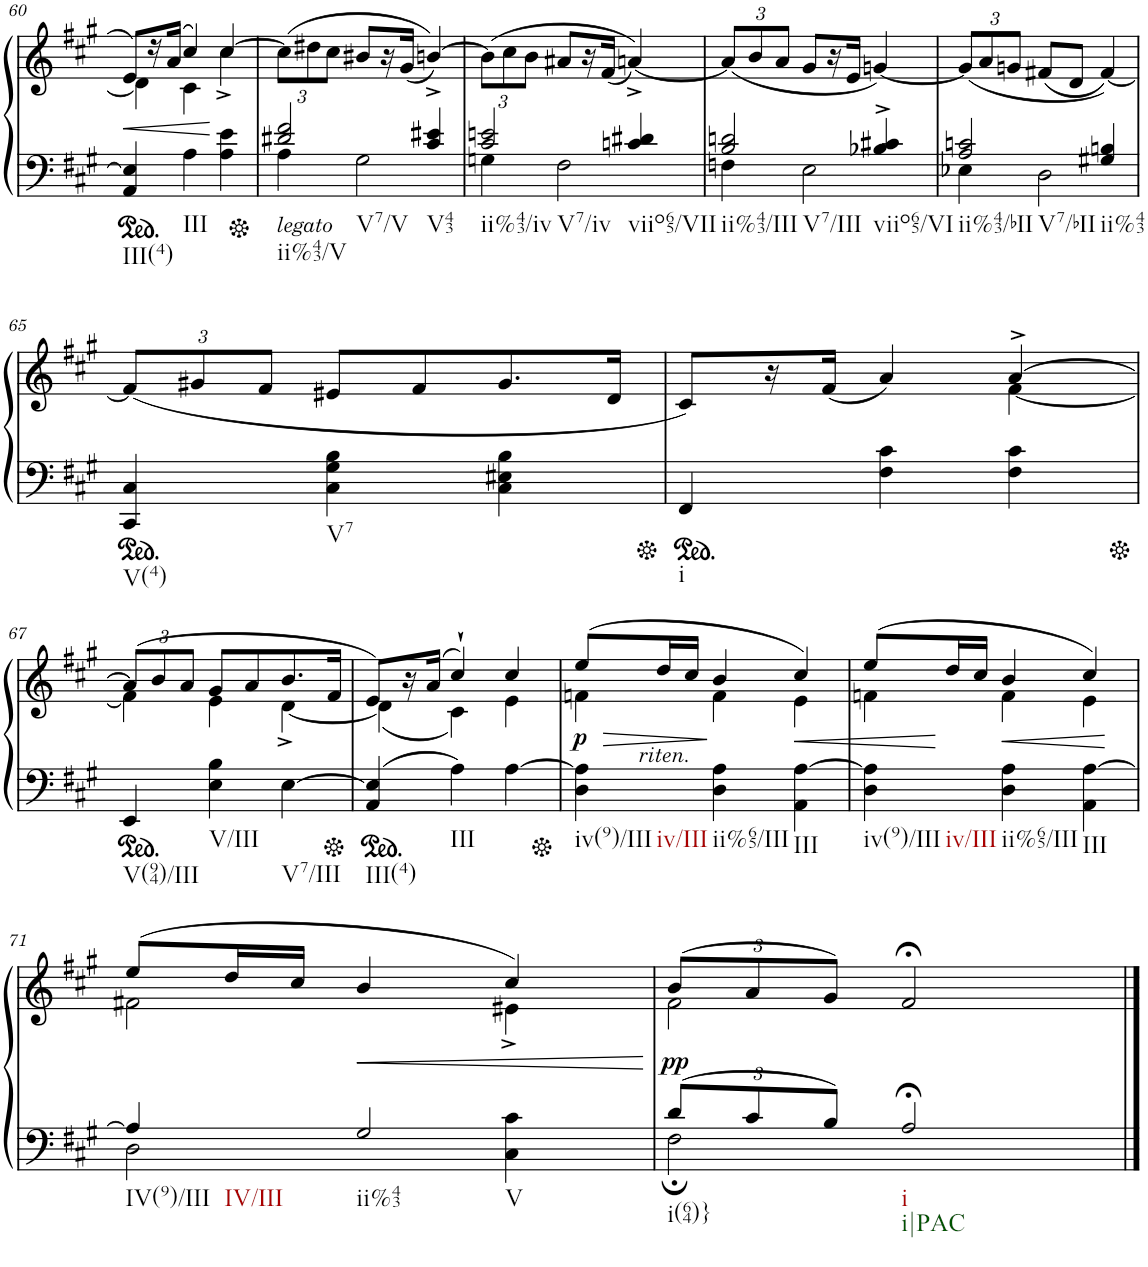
**kern	**kern	**dynam
*part2	*part1	*part1
*staff2	*staff1	*staff1
*I"piano	*I"piano	*
*I'Pno	*I'Pno	*
!!LO:PB:g=z
*clefF4	*clefG2	*
*k[f#c#g#]	*k[f#c#g#]	*
*f#:	*f#:	*
*M3/4	*M3/4	*
*ped	*	*
=60	=60	=60
!	!	!LO:HP:b
*	*^	*
4AA/ 4E/]	8e/L	4d\]	<
.	16r	.	.
.	(16a/JJ	.	.
4A\	4cc#/)	4c#\	.
4A\ 4e\	[4cc#/	4cc#^\	[
*	*v	*v	*
=61	=61	=61
*Xped	*	*
*^	*	*
*	*	*Xbrackettup	*
*	*	*^	*
!LO:TX:b:i:t=legato	!	!	!	!
*	*	*v	*v	*
2d#X/ 2f#/	4A\	(12cc#\L]	.
.	.	12dd#X\	.
.	.	12cc#\J	.
.	2G#\	8b#X/L	.
.	.	16r	.
.	.	(16g#/JJ	.
4c#/ 4e#X/	.	[4bn^/))	.
=62	=62	=62	=62
2c#/ 2en/	4Gn\	(12b\L]	.
.	.	12cc#\	.
.	.	12b\J	.
.	2F#\	8a#X/L	.
.	.	16r	.
.	.	(16f#/JJ	.
4cn/ 4d#X/	.	[4an^/))	.
=63	=63	=63	=63
2B/ 2dn/	4Fn\	(12a/L]	.
.	.	12b/	.
.	.	12a/J	.
.	2E\	8g#/L	.
.	.	16r	.
.	.	16e/JJ	.
4B-X/^ 4c#X/^	.	[4gn/)	.
=64	=64	=64	=64
2A/ 2cn/	4E-X\	(12g/L]	.
.	.	12a/	.
.	.	12gn/J	.
.	2D\	(8f#X/L	.
.	.	8d/J	.
4G#X/ 4Bn/	.	[4f#/))	.
*v	*v	*	*
!!LO:LB:g=z
=65	=65	=65
*ped	*	*
4CC#/ 4C#/	(12f#/L]	.
.	12g#X/	.
.	12f#/J	.
4C#\ 4G#\ 4B\	8e#X/L	.
.	8f#/	.
4C#\ 4E#X\ 4B\	8.g#/	.
.	16d/Jk	.
=66	=66	=66
*Xped	*	*
*ped	*	*
*	*^	*
4FF#/	8c#/L)	2ryy	.
.	16r	.	.
.	(16f#/JJ	.	.
4F#\ 4c#\	4a/)	.	.
4F#\ 4c#\	[4a^/	[4f#\	.
!!LO:LB:g=z	!!
=67	=67	=67	=67
*Xped	*	*	*
*ped	*	*	*
4EE/	(12a/L]	4f#\]	.
.	12b/	.	.
.	12a/J	.	.
4E\ 4B\	8g#/L	4e\	.
.	8a/	.	.
[4E\	8.b/	[4d^\	.
.	16f#/Jk	.	.
=68	=68	=68	=68
*Xped	*	*	*
*ped	*	*	*
(4AA/ 4E/]	8e/L)	(4d\]	.
.	16r	.	.
.	(16a/JJ	.	.
4A\)	4cc#`/)	4c#\)	.
[4A\	4cc#/	4e\	.
=69	=69	=69	=69
*Xped	*	*	*
!	!	!	!LO:HP:b
!	!	!	!LO:DY:n=1:b
4D\ 4A\]	(8ee/L	4fn\	> p
!	!LO:TX:b:i:t=riten.	!	!
.	16dd/L	.	.
.	16cc#/JJ	.	.
4D\ 4A\	4b/	4f\	]
!	!	!	!LO:HP:b
4AA\ [4A\	4cc#/)	4e\	<
=70	=70	=70	=70
4D\ 4A\]	(8ee/L	4fn\	.
.	16dd/L	.	[
.	16cc#/JJ	.	.
!	!	!	!LO:HP:b
4D\ 4A\	4b/	4f\	<
4AA\ [4A\	4cc#/)	4e\	.
*	*v	*v	*
.	.	[
!!LO:LB:g=z
=71	=71	=71
*^	*^	*
4A/]	2D\	(8ee/L	2f#X\	.
.	.	16dd/L	.	.
.	.	16cc#/JJ	.	.
!	!	!	!	!LO:HP:b
2G#/	.	4b/	.	<
.	4C#\ 4c#\	4cc#/)	4e#X^\	.
*v	*v	*	*	*
*	*v	*v	*
.	.	[
=72	=72	=72
*Xbrackettup	*	*
*^	*^	*
!	!	!	!	!LO:DY:b
(12d/L	2F#;\	(12b/L	2f#\	pp
12c#/	.	12a/	.	.
12B/J)	.	12g#/J)	.	.
2A;</	.	2f#;</	.	.
.	4ryy	.	4ryy	.
*v	*v	*	*	*
*	*v	*v	*
==	==	==
*-	*-	*-
